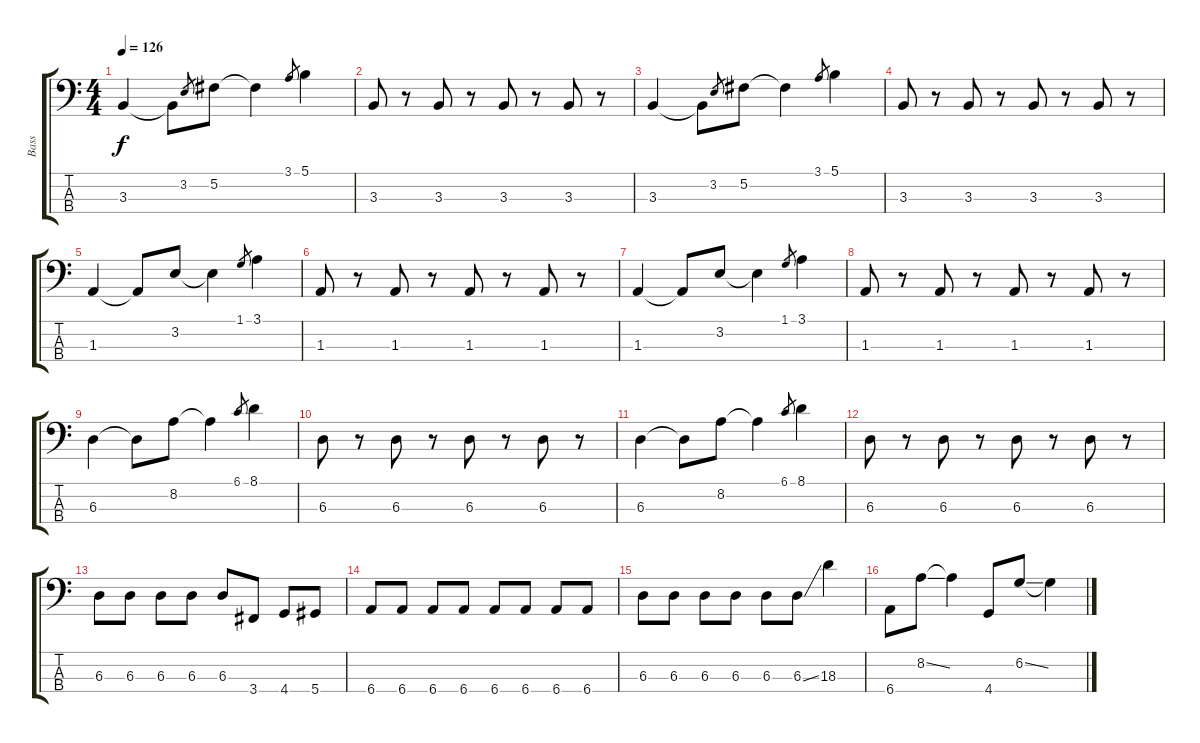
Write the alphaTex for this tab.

\track ("Bass" "Bass") {instrument electricbasspick}
\staff {score tabs}
\tuning (Gb2 Db2 Ab1 Eb1) {hide}
\ts (4 4)
\tempo 126
\clef f4
\ks c
3.3.4{dy f} 3.3{t}.8 3.2.8{gr} 5.2.8 5.2{t}.4 3.1.8{gr} 5.1.4 |
3.3.8 r.8 3.3.8 r.8 3.3.8 r.8 3.3.8 r.8 |
3.3.4 3.3{t}.8 3.2.8{gr} 5.2.8 5.2{t}.4 3.1.8{gr} 5.1.4 |
3.3.8 r.8 3.3.8 r.8 3.3.8 r.8 3.3.8 r.8 |
1.3.4 1.3{t}.8 3.2.8 3.2{t}.4 1.1.8{gr} 3.1.4 |
1.3.8 r.8 1.3.8 r.8 1.3.8 r.8 1.3.8 r.8 |
1.3.4 1.3{t}.8 3.2.8 3.2{t}.4 1.1.8{gr} 3.1.4 |
1.3.8 r.8 1.3.8 r.8 1.3.8 r.8 1.3.8 r.8 |
6.3.4 6.3{t}.8 8.2.8 8.2{t}.4 6.1.8{gr} 8.1.4 |
6.3.8 r.8 6.3.8 r.8 6.3.8 r.8 6.3.8 r.8 |
6.3.4 6.3{t}.8 8.2.8 8.2{t}.4 6.1.8{gr} 8.1.4 |
6.3.8 r.8 6.3.8 r.8 6.3.8 r.8 6.3.8 r.8 |
6.3.8 6.3.8 6.3.8 6.3.8 6.3.8 3.4.8 4.4.8 5.4.8 |
6.4.8 6.4.8 6.4.8 6.4.8 6.4.8 6.4.8 6.4.8 6.4.8 |
6.3.8 6.3.8 6.3.8 6.3.8 6.3.8 6.3{ss}.8 18.3.4 |
6.4.8 8.2{ss}.8 8.2{t}.4 4.4.8 6.2{ss}.8 6.2{t}.4
